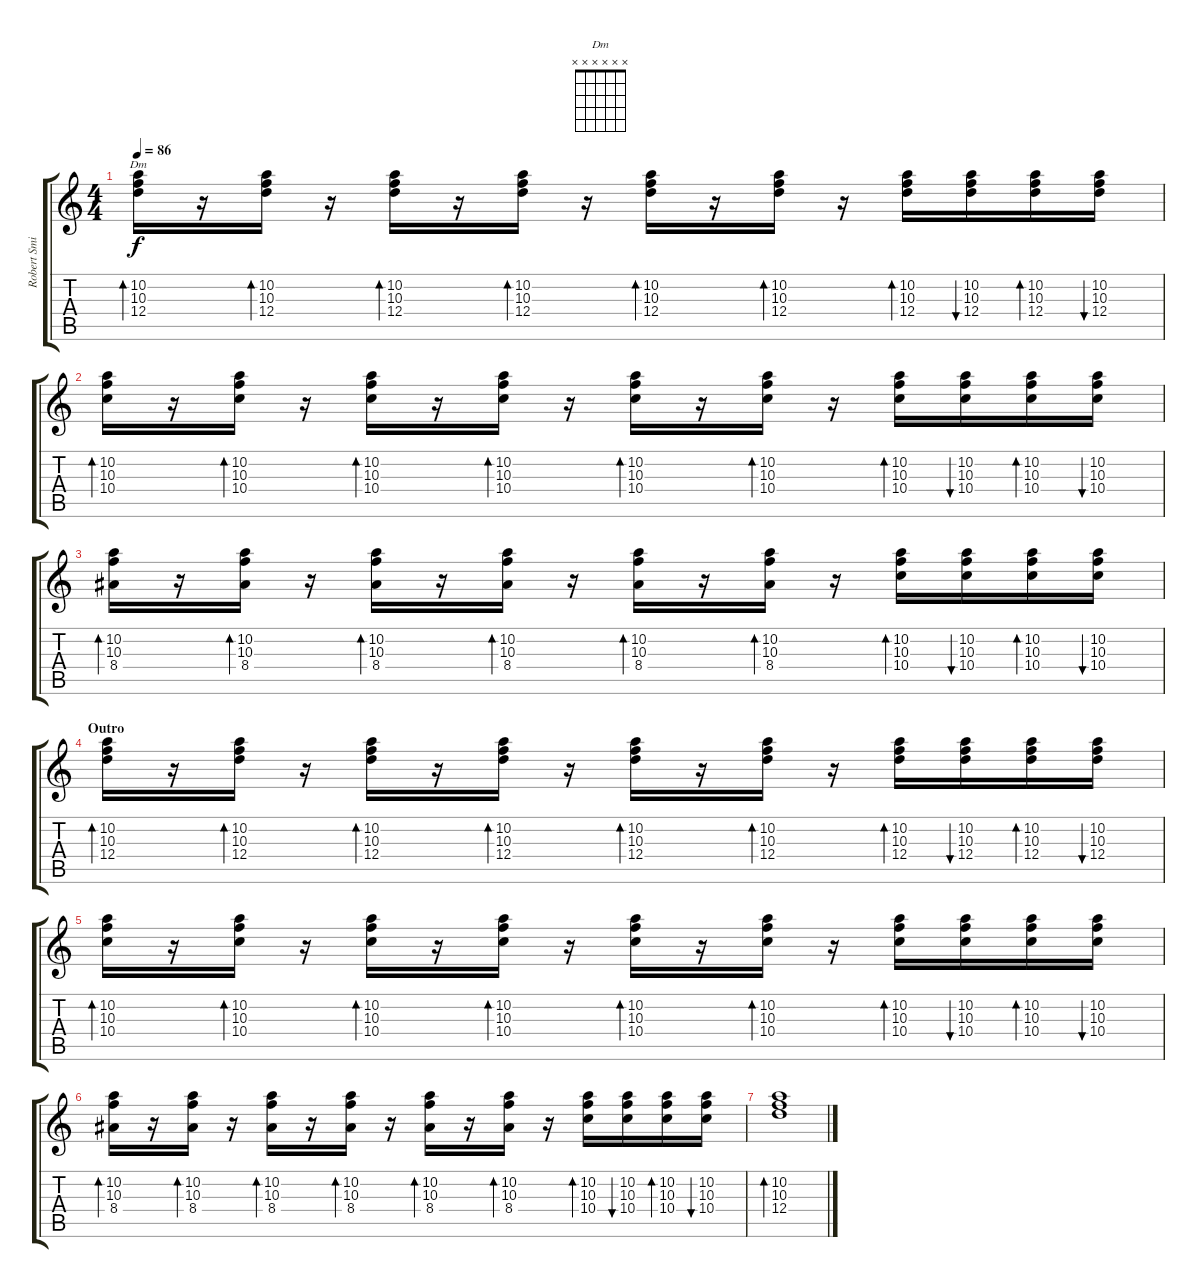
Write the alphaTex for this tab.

\track ("Robert Smith (Guitar)" "Robert Smi") {instrument electricguitarclean}
\staff {score tabs}
\tuning (E4 B3 G3 D3 A2 E2) {hide}
\chord ("Dm" x x x x x x)
\ts (4 4)
\tempo 86
\clef g2
\ks c
(10.2 10.3 12.4).16{bd 30 ch "Dm" dy f} r.16 (10.2 10.3 12.4).16{bd 30} r.16 (10.2 10.3 12.4).16{bd 30} r.16 (10.2 10.3 12.4).16{bd 30} r.16 (10.2 10.3 12.4).16{bd 30} r.16 (10.2 10.3 12.4).16{bd 30} r.16 (10.2 10.3 12.4).16{bd 30} (10.2 10.3 12.4).16{bu 30} (10.2 10.3 12.4).16{bd 30} (10.2 10.3 12.4).16{bu 30} |
(10.2 10.3 10.4).16{bd 30} r.16 (10.2 10.3 10.4).16{bd 30} r.16 (10.2 10.3 10.4).16{bd 30} r.16 (10.2 10.3 10.4).16{bd 30} r.16 (10.2 10.3 10.4).16{bd 30} r.16 (10.2 10.3 10.4).16{bd 30} r.16 (10.2 10.3 10.4).16{bd 30} (10.2 10.3 10.4).16{bu 30} (10.2 10.3 10.4).16{bd 30} (10.2 10.3 10.4).16{bu 30} |
(10.2 10.3 8.4).16{bd 30} r.16 (10.2 10.3 8.4).16{bd 30} r.16 (10.2 10.3 8.4).16{bd 30} r.16 (10.2 10.3 8.4).16{bd 30} r.16 (10.2 10.3 8.4).16{bd 30} r.16 (10.2 10.3 8.4).16{bd 30} r.16 (10.2 10.3 10.4).16{bd 30} (10.2 10.3 10.4).16{bu 30} (10.2 10.3 10.4).16{bd 30} (10.2 10.3 10.4).16{bu 30} |
\section ("" "Outro")
(10.2 10.3 12.4).16{bd 30} r.16 (10.2 10.3 12.4).16{bd 30} r.16 (10.2 10.3 12.4).16{bd 30} r.16 (10.2 10.3 12.4).16{bd 30} r.16 (10.2 10.3 12.4).16{bd 30} r.16 (10.2 10.3 12.4).16{bd 30} r.16 (10.2 10.3 12.4).16{bd 30} (10.2 10.3 12.4).16{bu 30} (10.2 10.3 12.4).16{bd 30} (10.2 10.3 12.4).16{bu 30} |
(10.2 10.3 10.4).16{bd 30} r.16 (10.2 10.3 10.4).16{bd 30} r.16 (10.2 10.3 10.4).16{bd 30} r.16 (10.2 10.3 10.4).16{bd 30} r.16 (10.2 10.3 10.4).16{bd 30} r.16 (10.2 10.3 10.4).16{bd 30} r.16 (10.2 10.3 10.4).16{bd 30} (10.2 10.3 10.4).16{bu 30} (10.2 10.3 10.4).16{bd 30} (10.2 10.3 10.4).16{bu 30} |
(10.2 10.3 8.4).16{bd 30} r.16 (10.2 10.3 8.4).16{bd 30} r.16 (10.2 10.3 8.4).16{bd 30} r.16 (10.2 10.3 8.4).16{bd 30} r.16 (10.2 10.3 8.4).16{bd 30} r.16 (10.2 10.3 8.4).16{bd 30} r.16 (10.2 10.3 10.4).16{bd 30} (10.2 10.3 10.4).16{bu 30} (10.2 10.3 10.4).16{bd 30} (10.2 10.3 10.4).16{bu 30} |
(10.2 10.3 12.4).1{bd 30 volume 16 instrument distortionguitar}
